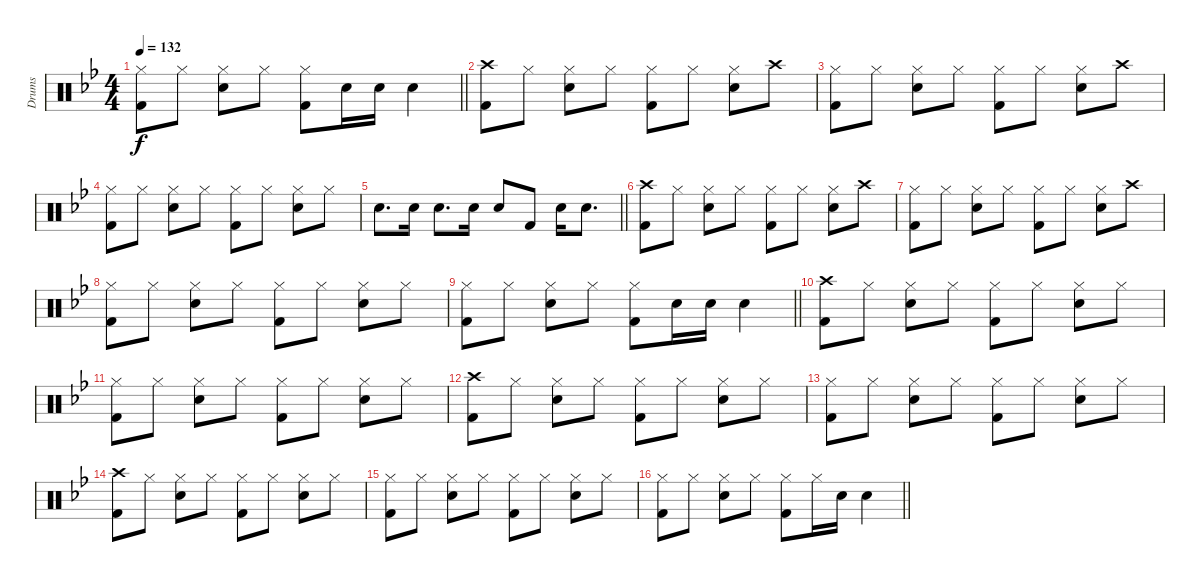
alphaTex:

\track ("Drums" "Drums") {instrument percussion}
\staff {score}
\articulation defaults
\ts (4 4)
\tempo 132
\clef neutral
\barLineRight lightlight
\ks bb
("Hi-Hat (closed)" "Kick (hit) 2").8{dy f} "Hi-Hat (closed)".8 ("Hi-Hat (closed)" "Snare (hit) 2").8 "Hi-Hat (closed)".8 ("Hi-Hat (closed)" "Kick (hit) 2").8 "Snare (hit) 2".16 "Snare (hit) 2".16 "Snare (hit) 2".4 |
("Crash high (hit)" "Kick (hit) 2").8 "Hi-Hat (closed)".8 ("Hi-Hat (closed)" "Snare (hit) 2").8 "Hi-Hat (closed)".8 ("Hi-Hat (closed)" "Kick (hit) 2").8 "Hi-Hat (closed)".8 ("Hi-Hat (closed)" "Snare (hit) 2").8 "Crash high (hit)".8 |
("Hi-Hat (closed)" "Kick (hit) 2").8 "Hi-Hat (closed)".8 ("Hi-Hat (closed)" "Snare (hit) 2").8 "Hi-Hat (closed)".8 ("Hi-Hat (closed)" "Kick (hit) 2").8 "Hi-Hat (closed)".8 ("Hi-Hat (closed)" "Snare (hit) 2").8 "Crash high (hit)".8 |
("Hi-Hat (closed)" "Kick (hit) 2").8 "Hi-Hat (closed)".8 ("Hi-Hat (closed)" "Snare (hit) 2").8 "Hi-Hat (closed)".8 ("Hi-Hat (closed)" "Kick (hit) 2").8 "Hi-Hat (closed)".8 ("Hi-Hat (closed)" "Snare (hit) 2").8 "Hi-Hat (closed)".8 |
\barLineRight lightlight "Snare (hit) 2".8{d} "Snare (hit) 2".16 "Snare (hit) 2".8{d} "Snare (hit) 2".16 "Snare (hit) 2".8 "Kick (hit) 2".8 "Snare (hit) 2".16 "Snare (hit) 2".8{d}
|
("Crash high (hit)" "Kick (hit) 2").8 "Hi-Hat (closed)".8 ("Hi-Hat (closed)" "Snare (hit) 2").8 "Hi-Hat (closed)".8 ("Hi-Hat (closed)" "Kick (hit) 2").8 "Hi-Hat (closed)".8 ("Hi-Hat (closed)" "Snare (hit) 2").8 "Crash high (hit)".8 |
("Hi-Hat (closed)" "Kick (hit) 2").8 "Hi-Hat (closed)".8 ("Hi-Hat (closed)" "Snare (hit) 2").8 "Hi-Hat (closed)".8 ("Hi-Hat (closed)" "Kick (hit) 2").8 "Hi-Hat (closed)".8 ("Hi-Hat (closed)" "Snare (hit) 2").8 "Crash high (hit)".8 |
("Hi-Hat (closed)" "Kick (hit) 2").8 "Hi-Hat (closed)".8 ("Hi-Hat (closed)" "Snare (hit) 2").8 "Hi-Hat (closed)".8 ("Hi-Hat (closed)" "Kick (hit) 2").8 "Hi-Hat (closed)".8 ("Hi-Hat (closed)" "Snare (hit) 2").8 "Hi-Hat (closed)".8 |
\barLineRight lightlight
("Hi-Hat (closed)" "Kick (hit) 2").8 "Hi-Hat (closed)".8 ("Hi-Hat (closed)" "Snare (hit) 2").8 "Hi-Hat (closed)".8 ("Hi-Hat (closed)" "Kick (hit) 2").8 "Snare (hit) 2".16 "Snare (hit) 2".16 "Snare (hit) 2".4 |
("Crash high (hit)" "Kick (hit) 2").8 "Hi-Hat (closed)".8 ("Hi-Hat (closed)" "Snare (hit) 2").8 "Hi-Hat (closed)".8 ("Hi-Hat (closed)" "Kick (hit) 2").8 "Hi-Hat (closed)".8 ("Hi-Hat (closed)" "Snare (hit) 2").8 "Hi-Hat (closed)".8 |
("Hi-Hat (closed)" "Kick (hit) 2").8 "Hi-Hat (closed)".8 ("Hi-Hat (closed)" "Snare (hit) 2").8 "Hi-Hat (closed)".8 ("Hi-Hat (closed)" "Kick (hit) 2").8 "Hi-Hat (closed)".8 ("Hi-Hat (closed)" "Snare (hit) 2").8 "Hi-Hat (closed)".8 |
("Crash high (hit)" "Kick (hit) 2").8 "Hi-Hat (closed)".8 ("Hi-Hat (closed)" "Snare (hit) 2").8 "Hi-Hat (closed)".8 ("Hi-Hat (closed)" "Kick (hit) 2").8 "Hi-Hat (closed)".8 ("Hi-Hat (closed)" "Snare (hit) 2").8 "Hi-Hat (closed)".8 |
("Hi-Hat (closed)" "Kick (hit) 2").8 "Hi-Hat (closed)".8 ("Hi-Hat (closed)" "Snare (hit) 2").8 "Hi-Hat (closed)".8 ("Hi-Hat (closed)" "Kick (hit) 2").8 "Hi-Hat (closed)".8 ("Hi-Hat (closed)" "Snare (hit) 2").8 "Hi-Hat (closed)".8 |
("Crash high (hit)" "Kick (hit) 2").8 "Hi-Hat (closed)".8 ("Hi-Hat (closed)" "Snare (hit) 2").8 "Hi-Hat (closed)".8 ("Hi-Hat (closed)" "Kick (hit) 2").8 "Hi-Hat (closed)".8 ("Hi-Hat (closed)" "Snare (hit) 2").8 "Hi-Hat (closed)".8 |
("Hi-Hat (closed)" "Kick (hit) 2").8 "Hi-Hat (closed)".8 ("Hi-Hat (closed)" "Snare (hit) 2").8 "Hi-Hat (closed)".8 ("Hi-Hat (closed)" "Kick (hit) 2").8 "Hi-Hat (closed)".8 ("Hi-Hat (closed)" "Snare (hit) 2").8 "Hi-Hat (closed)".8 |
\barLineRight lightlight
("Hi-Hat (closed)" "Kick (hit) 2").8 "Hi-Hat (closed)".8 ("Hi-Hat (closed)" "Snare (hit) 2").8 "Hi-Hat (closed)".8 ("Hi-Hat (closed)" "Kick (hit) 2").8 "Hi-Hat (closed)".16 "Snare (hit) 2".16 "Snare (hit) 2".4
